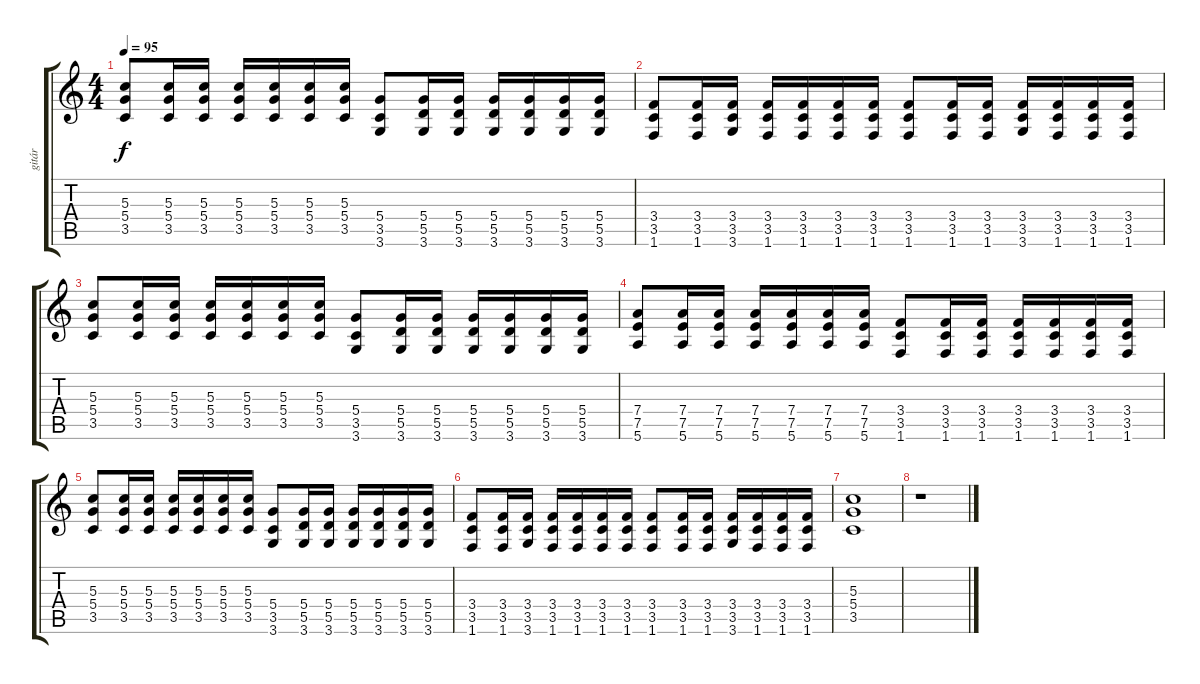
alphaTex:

\track ("gitár" "gitár") {instrument distortionguitar}
\staff {score tabs}
\tuning (E4 B3 G3 D3 A2 E2) {hide}
\ts (4 4)
\tempo 95
\clef g2
\ks c
(5.3 5.4 3.5).8{dy f} (5.3 5.4 3.5).16 (5.3 5.4 3.5).16 (5.3 5.4 3.5).16 (5.3 5.4 3.5).16 (5.3 5.4 3.5).16 (5.3 5.4 3.5).16 (5.4 3.5 3.6).8 (5.4 5.5 3.6).16 (5.4 5.5 3.6).16 (5.4 5.5 3.6).16 (5.4 5.5 3.6).16 (5.4 5.5 3.6).16 (5.4 5.5 3.6).16 |
(3.4 3.5 1.6).8 (3.4 3.5 1.6).16 (3.4 3.5 3.6).16 (3.4 3.5 1.6).16 (3.4 3.5 1.6).16 (3.4 3.5 1.6).16 (3.4 3.5 1.6).16 (3.4 3.5 1.6).8 (3.4 3.5 1.6).16 (3.4 3.5 1.6).16 (3.4 3.5 3.6).16 (3.4 3.5 1.6).16 (3.4 3.5 1.6).16 (3.4 3.5 1.6).16 |
(5.3 5.4 3.5).8 (5.3 5.4 3.5).16 (5.3 5.4 3.5).16 (5.3 5.4 3.5).16 (5.3 5.4 3.5).16 (5.3 5.4 3.5).16 (5.3 5.4 3.5).16 (5.4 3.5 3.6).8 (5.4 5.5 3.6).16 (5.4 5.5 3.6).16 (5.4 5.5 3.6).16 (5.4 5.5 3.6).16 (5.4 5.5 3.6).16 (5.4 5.5 3.6).16 |
(7.4 7.5 5.6).8 (7.4 7.5 5.6).16 (7.4 7.5 5.6).16 (7.4 7.5 5.6).16 (7.4 7.5 5.6).16 (7.4 7.5 5.6).16 (7.4 7.5 5.6).16 (3.4 3.5 1.6).8 (3.4 3.5 1.6).16 (3.4 3.5 1.6).16 (3.4 3.5 1.6).16 (3.4 3.5 1.6).16 (3.4 3.5 1.6).16 (3.4 3.5 1.6).16 |
(5.3 5.4 3.5).8 (5.3 5.4 3.5).16 (5.3 5.4 3.5).16 (5.3 5.4 3.5).16 (5.3 5.4 3.5).16 (5.3 5.4 3.5).16 (5.3 5.4 3.5).16 (5.4 3.5 3.6).8 (5.4 5.5 3.6).16 (5.4 5.5 3.6).16 (5.4 5.5 3.6).16 (5.4 5.5 3.6).16 (5.4 5.5 3.6).16 (5.4 5.5 3.6).16 |
(3.4 3.5 1.6).8 (3.4 3.5 1.6).16 (3.4 3.5 3.6).16 (3.4 3.5 1.6).16 (3.4 3.5 1.6).16 (3.4 3.5 1.6).16 (3.4 3.5 1.6).16 (3.4 3.5 1.6).8 (3.4 3.5 1.6).16 (3.4 3.5 1.6).16 (3.4 3.5 3.6).16 (3.4 3.5 1.6).16 (3.4 3.5 1.6).16 (3.4 3.5 1.6).16 |
(5.3 5.4 3.5).1 |
r.1
